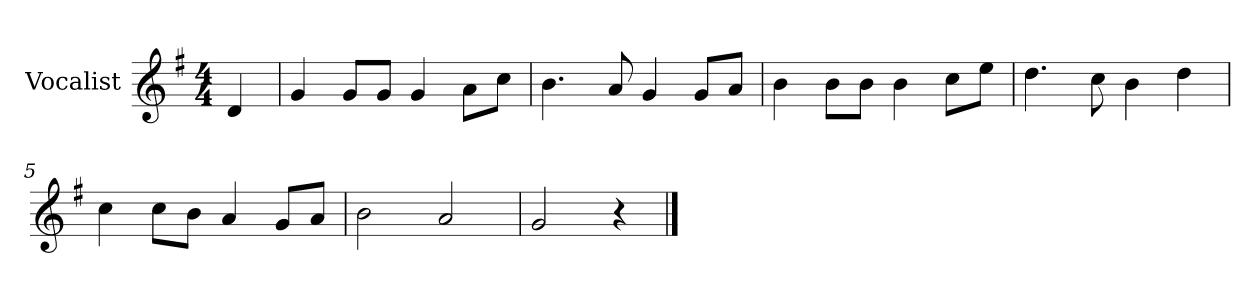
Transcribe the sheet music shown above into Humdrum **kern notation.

**kern
*part1
*staff1
*I"Vocalist
*k[f#]
*G:
*M4/4
=
4d
=1
4g
8gL
8gJ
4g
8aL
8ccJ
=2
4.b
8a
4g
8gL
8aJ
=3
4b
8bL
8bJ
4b
8ccL
8eeJ
=4
4.dd
8cc
4b
4dd
=5
4cc
8ccL
8bJ
4a
8gL
8aJ
=6
2b
2a
=7
2g
4r
==
*-
